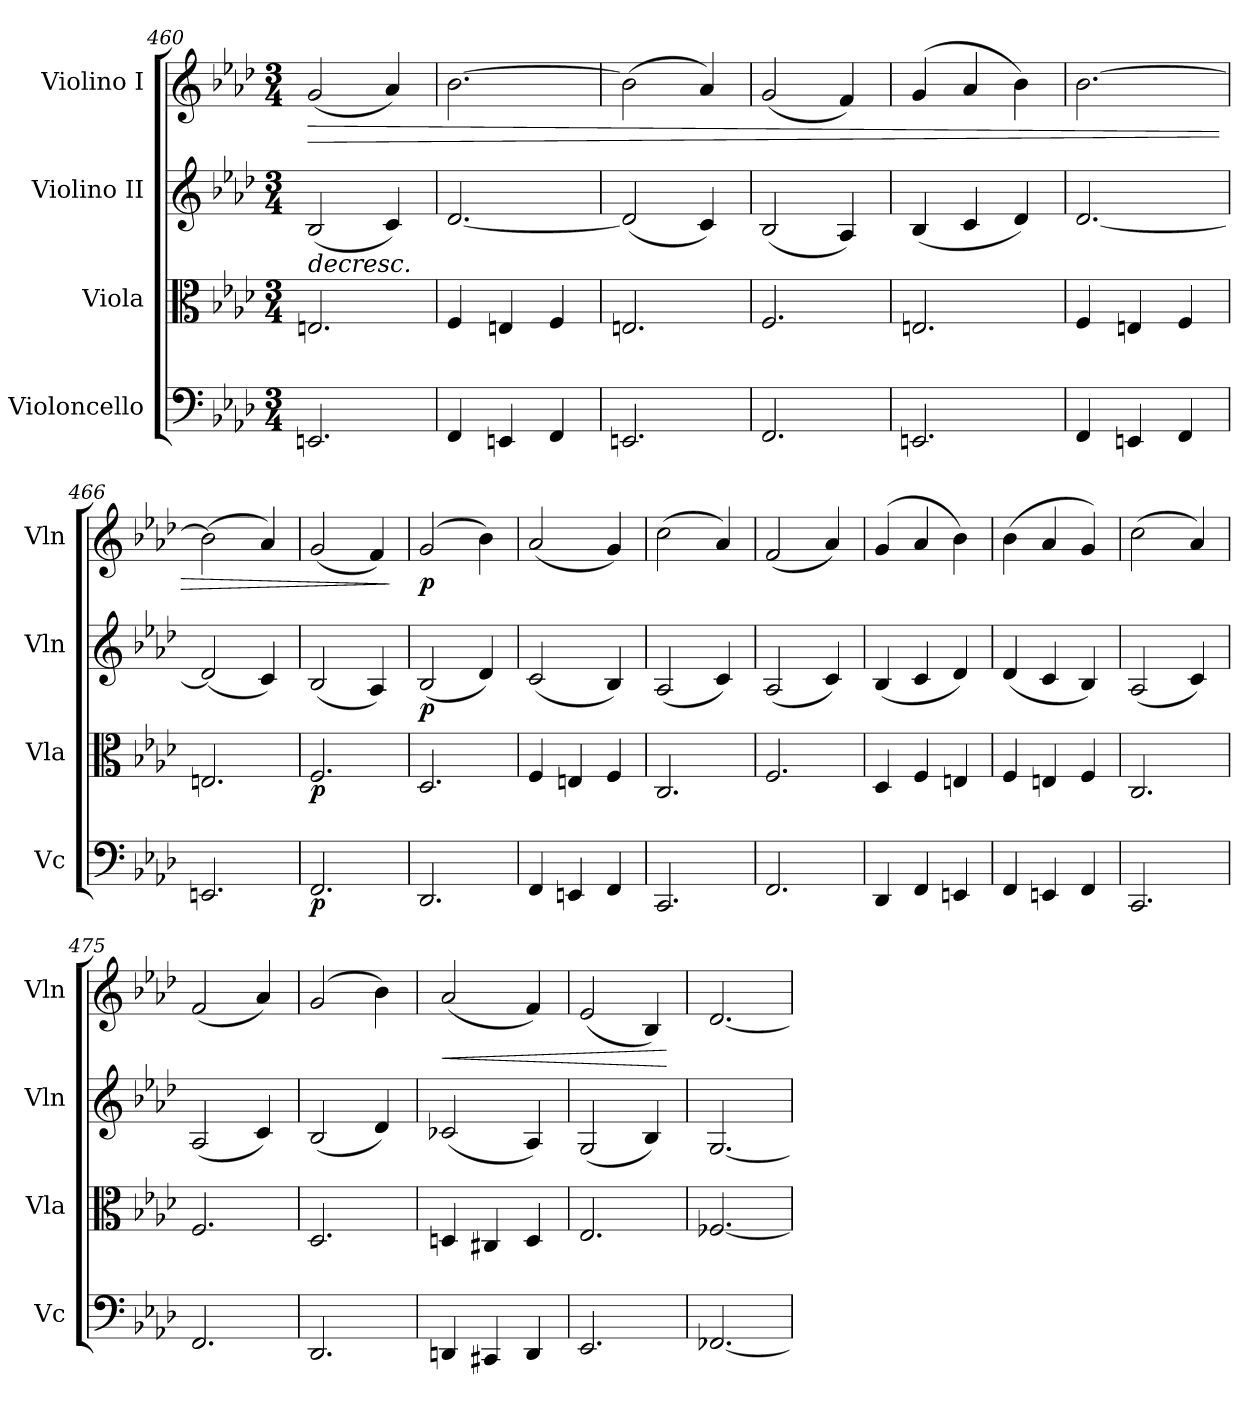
**kern	**dynam	**kern	**dynam	**kern	**dynam	**kern	**dynam
*part4	*part4	*part3	*part3	*part2	*part2	*part1	*part1
*staff4	*staff4	*staff3	*staff3	*staff2	*staff2	*staff1	*staff1
*I"Violoncello	*	*I"Viola	*	*I"Violino II	*	*I"Violino I	*
*I'Vc	*	*I'Vla	*	*I'Vln	*	*I'Vln	*
*clefF4	*	*clefC3	*	*clefG2	*	*clefG2	*
*k[b-e-a-d-]	*	*k[b-e-a-d-]	*	*k[b-e-a-d-]	*	*k[b-e-a-d-]	*
*M3/4	*	*M3/4	*	*M3/4	*	*M3/4	*
=460	=460	=460	=460	=460	=460	=460	=460
!	!	!	!	!	!LO:HP:b	!	!LO:HP:b
2.EEn/	.	2.En/	.	(2B-/	>	(2g/	>
.	.	.	.	4c/)	.	4a-/)	.
=461	=461	=461	=461	=461	=461	=461	=461
4FF/	.	4F/	.	[2.d-/	.	[2.b-\	.
4EEn/	.	4En/	.	.	.	.	.
4FF/	.	4F/	.	.	.	.	.
=462	=462	=462	=462	=462	=462	=462	=462
2.EEn/	.	2.En/	.	(2d-/]	.	(2b-\]	.
.	.	.	.	4c/)	.	4a-/)	.
=463	=463	=463	=463	=463	=463	=463	=463
2.FF/	.	2.F/	.	(2B-/	.	(2g/	.
.	.	.	.	4A-/)	.	4f/)	.
=464	=464	=464	=464	=464	=464	=464	=464
2.EEn/	.	2.En/	.	(4B-/	.	(4g/	.
.	.	.	.	4c/	.	4a-/	.
.	.	.	.	4d-/)	.	4b-\)	.
=465	=465	=465	=465	=465	=465	=465	=465
4FF/	.	4F/	.	[2.d-/	.	[2.b-\	.
4EEn/	.	4En/	.	.	.	.	.
4FF/	.	4F/	.	.	.	.	.
=466	=466	=466	=466	=466	=466	=466	=466
2.EEn/	.	2.En/	.	(2d-/]	.	(2b-\]	.
.	.	.	.	4c/)	.	4a-/)	.
=467	=467	=467	=467	=467	=467	=467	=467
!	!LO:DY:b	!	!LO:DY:b	!	!	!	!
2.FF/	p	2.F/	p	(2B-/	.	(2g/	.
.	.	.	.	4A-/)	.	4f/)	.
.	.	.	.	.	.	.	]
=468	=468	=468	=468	=468	=468	=468	=468
!	!	!	!	!	!LO:DY:b	!	!LO:DY:b
2.DD-/	.	2.D-/	.	(2B-/	p	(2g/	p
.	.	.	.	4d-/)	.	4b-\)	.
=469	=469	=469	=469	=469	=469	=469	=469
4FF/	.	4F/	.	(2c/	.	(2a-/	.
4EEn/	.	4En/	.	.	.	.	.
4FF/	.	4F/	.	4B-/)	.	4g/)	.
!!LO:LB:g=z
=470	=470	=470	=470	=470	=470	=470	=470
2.CC/	.	2.C/	.	(2A-/	.	(2cc\	.
.	.	.	.	4c/)	.	4a-/)	.
=471	=471	=471	=471	=471	=471	=471	=471
2.FF/	.	2.F/	.	(2A-/	.	(2f/	.
.	.	.	.	4c/)	.	4a-/)	.
=472	=472	=472	=472	=472	=472	=472	=472
4DD-/	.	4D-/	.	(4B-/	.	(4g/	.
4FF/	.	4F/	.	4c/	.	4a-/	.
4EEn/	.	4En/	.	4d-/)	.	4b-\)	.
=473	=473	=473	=473	=473	=473	=473	=473
4FF/	.	4F/	.	(4d-/	.	(4b-\	.
4EEn/	.	4En/	.	4c/	.	4a-/	.
4FF/	.	4F/	.	4B-/)	.	4g/)	.
=474	=474	=474	=474	=474	=474	=474	=474
2.CC/	.	2.C/	.	(2A-/	.	(2cc\	.
.	.	.	.	4c/)	.	4a-/)	.
=475	=475	=475	=475	=475	=475	=475	=475
2.FF/	.	2.F/	.	(2A-/	.	(2f/	.
.	.	.	.	4c/)	.	4a-/)	.
=476	=476	=476	=476	=476	=476	=476	=476
2.DD-/	.	2.D-/	.	(2B-/	.	(2g/	.
.	.	.	.	4d-/)	.	4b-\)	.
=477	=477	=477	=477	=477	=477	=477	=477
!	!	!	!	!	!	!	!LO:HP:b
4DDn/	.	4Dn/	.	(2c-X/	.	(2a-/	<
4CC#X/	.	4C#X/	.	.	.	.	.
4DD/	.	4D/	.	4A-/)	.	4f/)	.
=478	=478	=478	=478	=478	=478	=478	=478
2.EE-/	.	2.E-/	.	(2G/	.	(2e-/	.
.	.	.	.	4B-/)	.	4B-/)	.
.	.	.	.	.	]	.	[
=479	=479	=479	=479	=479	=479	=479	=479
[2.FF-X/	.	[2.F-X/	.	[2.G/	.	[2.d-/	.
=	=	=	=	=	=	=	=
*-	*-	*-	*-	*-	*-	*-	*-
